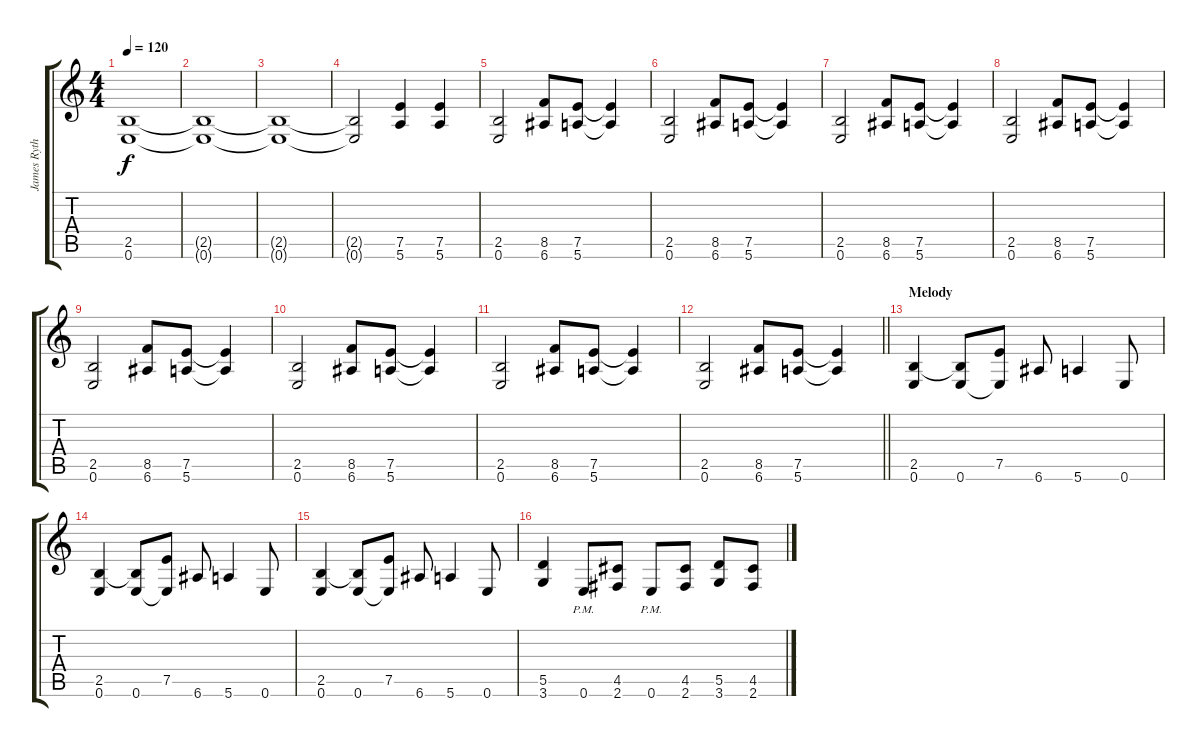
\track ("James Rythm 2" "James Ryth") {instrument distortionguitar}
\staff {score tabs}
\tuning (E4 B3 G3 D3 A2 E2) {hide}
\ts (4 4)
\tempo 120
\clef g2
\ks c
(2.5 0.6).1{dy f} |
(2.5{t} 0.6{t}).1 |
(2.5{t} 0.6{t}).1 |
(2.5{t} 0.6{t}).2 (7.5 5.6).4 (7.5 5.6).4 |
(2.5 0.6).2{volume 11} (8.5 6.6).8 (7.5 5.6).8 (7.5{t} 5.6{t}).4 |
(2.5 0.6).2 (8.5 6.6).8 (7.5 5.6).8 (7.5{t} 5.6{t}).4 |
(2.5 0.6).2 (8.5 6.6).8 (7.5 5.6).8 (7.5{t} 5.6{t}).4 |
(2.5 0.6).2 (8.5 6.6).8 (7.5 5.6).8 (7.5{t} 5.6{t}).4 |
(2.5 0.6).2{volume 11} (8.5 6.6).8 (7.5 5.6).8 (7.5{t} 5.6{t}).4 |
(2.5 0.6).2 (8.5 6.6).8 (7.5 5.6).8 (7.5{t} 5.6{t}).4 |
(2.5 0.6).2 (8.5 6.6).8 (7.5 5.6).8 (7.5{t} 5.6{t}).4 |
\barLineRight lightlight
(2.5 0.6).2 (8.5 6.6).8 (7.5 5.6).8 (7.5{t} 5.6{t}).4 |
\section ("" "Melody")
(2.5 0.6).4 (2.5{t} 0.6).8 (7.5 0.6{t}).8 6.6.8 5.6.4 0.6.8 |
(2.5 0.6).4 (2.5{t} 0.6).8 (7.5 0.6{t}).8 6.6.8 5.6.4 0.6.8 |
(2.5 0.6).4 (2.5{t} 0.6).8 (7.5 0.6{t}).8 6.6.8 5.6.4 0.6.8 |
(5.5 3.6).4 0.6{pm}.8 (4.5 2.6).8 0.6{pm}.8 (4.5 2.6).8 (5.5 3.6).8 (4.5 2.6).8
